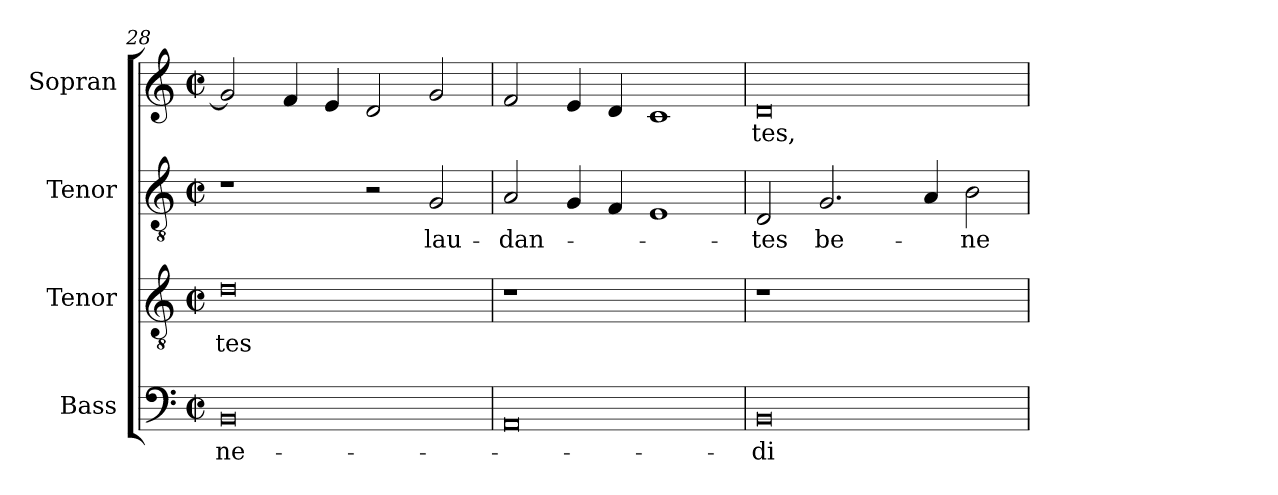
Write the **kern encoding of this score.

**kern	**text	**kern	**text	**kern	**text	**kern	**text
*part4	*part4	*part3	*part3	*part2	*part2	*part1	*part1
*staff4	*staff4	*staff3	*staff3	*staff2	*staff2	*staff1	*staff1
*I"Bass	*	*I"Tenor	*	*I"Tenor	*	*I"Sopran	*
*	*	*I'Tenor	*	*	*	*	*
*clefF4	*	*clefGv2	*	*clefGv2	*	*clefG2	*
*	*	*ITrd7c12	*	*ITrd7c12	*	*	*
*k[]	*	*k[]	*	*k[]	*	*k[]	*
*M2/2	*	*M2/2	*	*M2/2	*	*M2/2	*
*met(c|)	*	*met(c|)	*	*met(c|)	*	*met(c|)	*
=28	=28	=28	=28	=28	=28	=28	=28
!	!LO:LY:b:color=#000000	!	!	!	!	!	!
!	!	!	!LO:LY:b:color=#000000	!	!	!	!
0BBi	-ne-	0Di	-tes	1r	.	2gi/]	.
.	.	.	.	.	.	4fi/	.
.	.	.	.	.	.	4ei/	.
.	.	.	.	2r	.	2di/	.
!	!	!	!	!	!LO:LY:b:color=#000000	!	!
.	.	.	.	2GGi/	lau-	2gi/	.
=29	=29	=29	=29	=29	=29	=29	=29
!	!	!LO:N:vis=1	!	!	!	!	!
!	!	!	!	!	!LO:LY:b:color=#000000	!	!
0AAi	.	1r	.	2AAi/	-dan-	2fi/	.
.	.	.	.	4GGi/	.	4ei/	.
.	.	.	.	4FFi/	.	4di/	.
.	.	1ryy	.	1EEi	.	1ci	.
=30	=30	=30	=30	=30	=30	=30	=30
!	!LO:LY:b:color=#000000	!LO:N:vis=1	!	!	!	!	!
!	!	!	!	!	!LO:LY:b:color=#000000	!	!
!	!	!	!	!	!	!	!LO:LY:b:color=#000000
0BBi	-di-	1r	.	2DDi/	-tes	0di	-tes,
!	!	!	!	!	!LO:LY:b:color=#000000	!	!
.	.	.	.	2.GGi/	be-	.	.
.	.	1ryy	.	.	.	.	.
.	.	.	.	4AAi/	.	.	.
!	!	!	!	!	!LO:LY:b:color=#000000	!	!
.	.	.	.	2BBi\	-ne-	.	.
=	=	=	=	=	=	=	=
*-	*-	*-	*-	*-	*-	*-	*-
